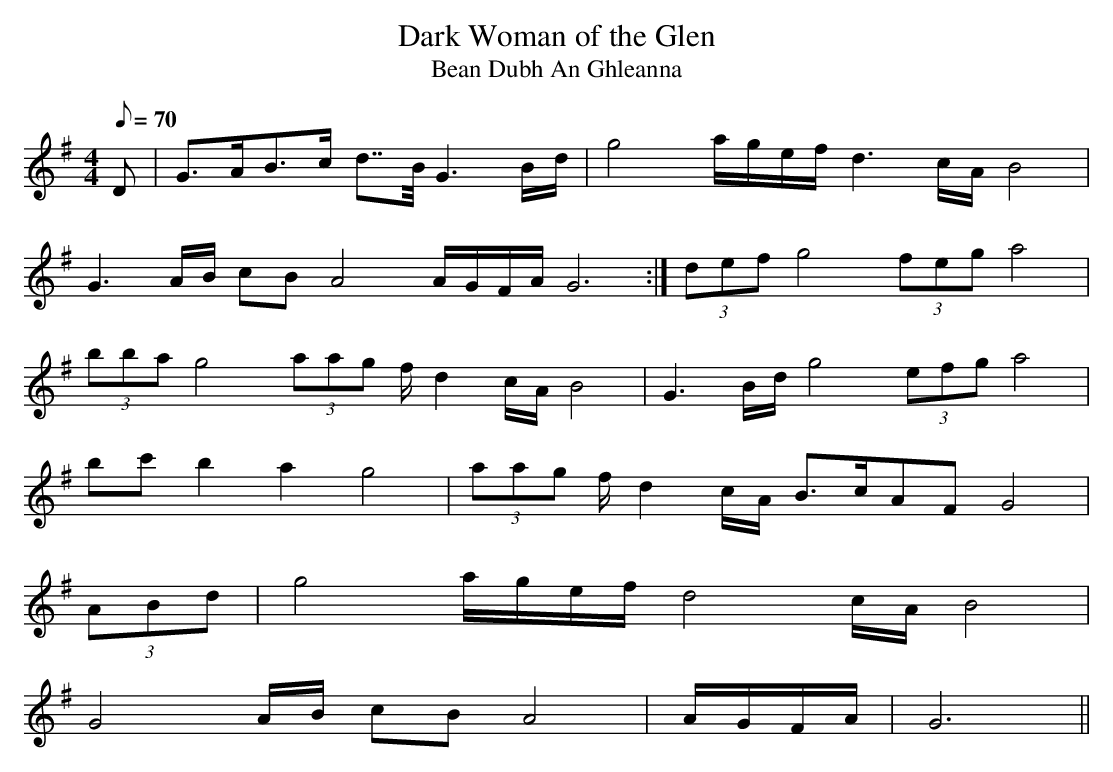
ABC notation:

X:1
T:Dark Woman of the Glen
T:Bean Dubh An Ghleanna
M:4/4
L:1/8
Q:70
K:G
D|G>AB>c d>>B G3 B/2d/2|g4 a/2g/2e/2f/2 d3 c/2A/2 B4|!
G3 A/2B/2 cB A4 A/2G/2F/2A/2 G6:|(3def g4 (3feg a4|!
(3bba g4 (3aag f/2 d2 c/2A/2 B4|G3 B/2d/2 g4 (3efg a4|!
bc' b2 a2 g4|(3aag f/2 d2 c/2A/2 B>cAF G4|!
(3ABd|g4 a/2g/2e/2f/2 d4 c/2A/2 B4|!
G4 A/2B/2 cB A4|A/2G/2F/2A/2|G6||!
